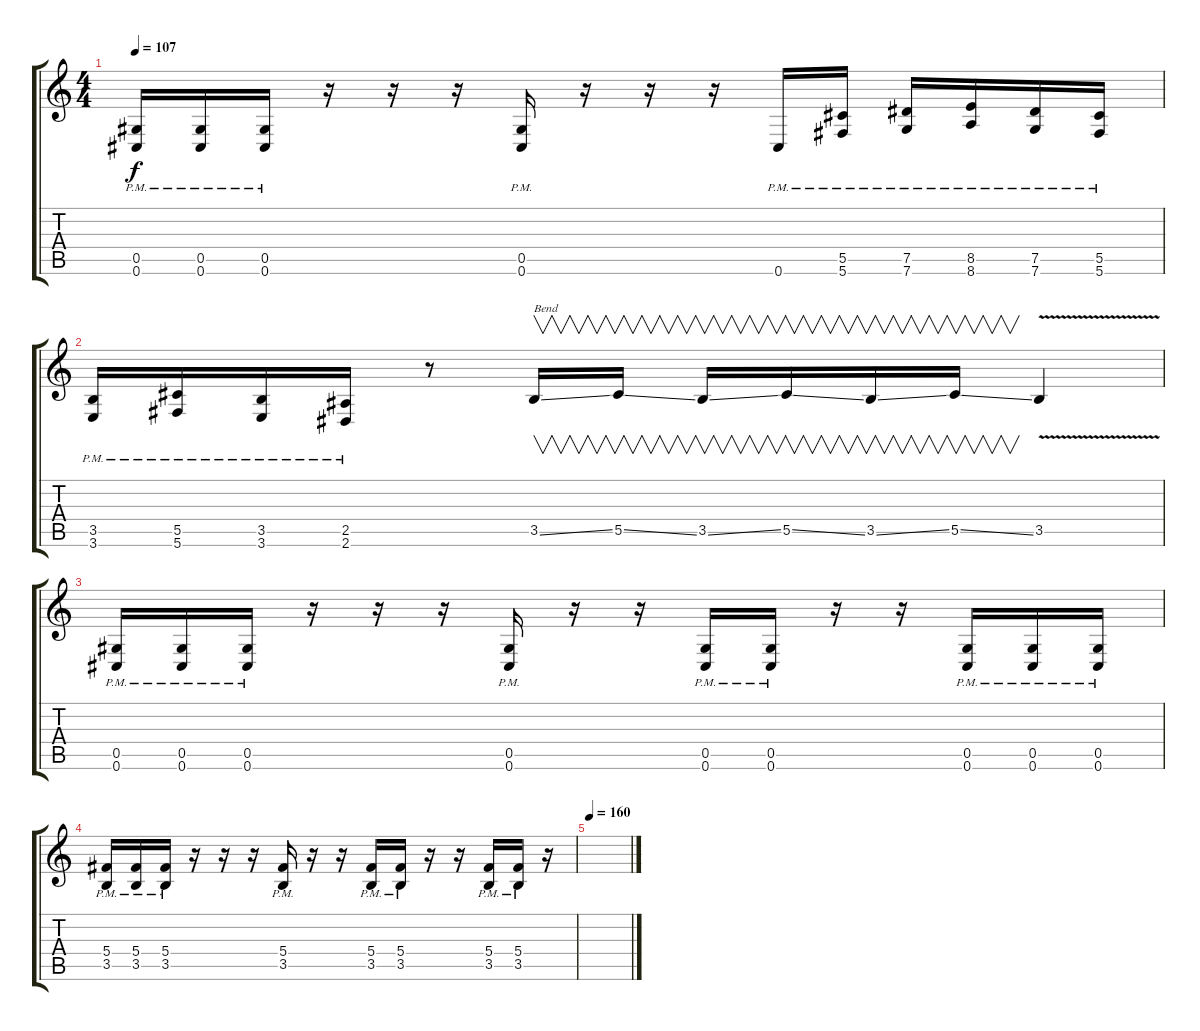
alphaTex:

\track "" {instrument distortionguitar}
\staff {score tabs}
\tuning (Eb4 Bb3 Gb3 Db3 Ab2 Db2) {hide}
\ts (4 4)
\tempo 107
\clef g2
\ks c
(0.5{pm} 0.6{pm}).16{dy f} (0.5{pm} 0.6{pm}).16 (0.5{pm} 0.6{pm}).16 r.16 r.16 r.16 (0.5{pm} 0.6{pm}).16 r.16 r.16 r.16 0.6{pm}.16 (5.5{pm} 5.6{pm}).16 (7.5{pm} 7.6{pm}).16 (8.5{pm} 8.6{pm}).16 (7.5{pm} 7.6{pm}).16 (5.5{pm} 5.6{pm}).16 |
(3.5{pm} 3.6{pm}).16 (5.5{pm} 5.6{pm}).16 (3.5{pm} 3.6{pm}).16 (2.5{pm} 2.6{pm}).16 r.8 3.5{ss}.16{v txt "Bend"} 5.5{ss}.16{v} 3.5{ss}.16{v} 5.5{ss}.16{v} 3.5{ss}.16{v} 5.5{ss}.16{v} 3.5{v}.4 |
(0.5{pm} 0.6{pm}).16 (0.5{pm} 0.6{pm}).16 (0.5{pm} 0.6{pm}).16 r.16 r.16 r.16 (0.5{pm} 0.6{pm}).16 r.16 r.16 (0.5{pm} 0.6{pm}).16 (0.5{pm} 0.6{pm}).16 r.16 r.16 (0.5{pm} 0.6{pm}).16 (0.5{pm} 0.6{pm}).16 (0.5{pm} 0.6{pm}).16 |
(5.4{pm} 3.5{pm}).16 (5.4{pm} 3.5{pm}).16 (5.4{pm} 3.5{pm}).16 r.16 r.16 r.16 (5.4{pm} 3.5{pm}).16 r.16 r.16 (5.4{pm} 3.5{pm}).16 (5.4{pm} 3.5{pm}).16 r.16 r.16 (5.4{pm} 3.5{pm}).16 (5.4{pm} 3.5{pm}).16 r.16 |
\tempo 160
